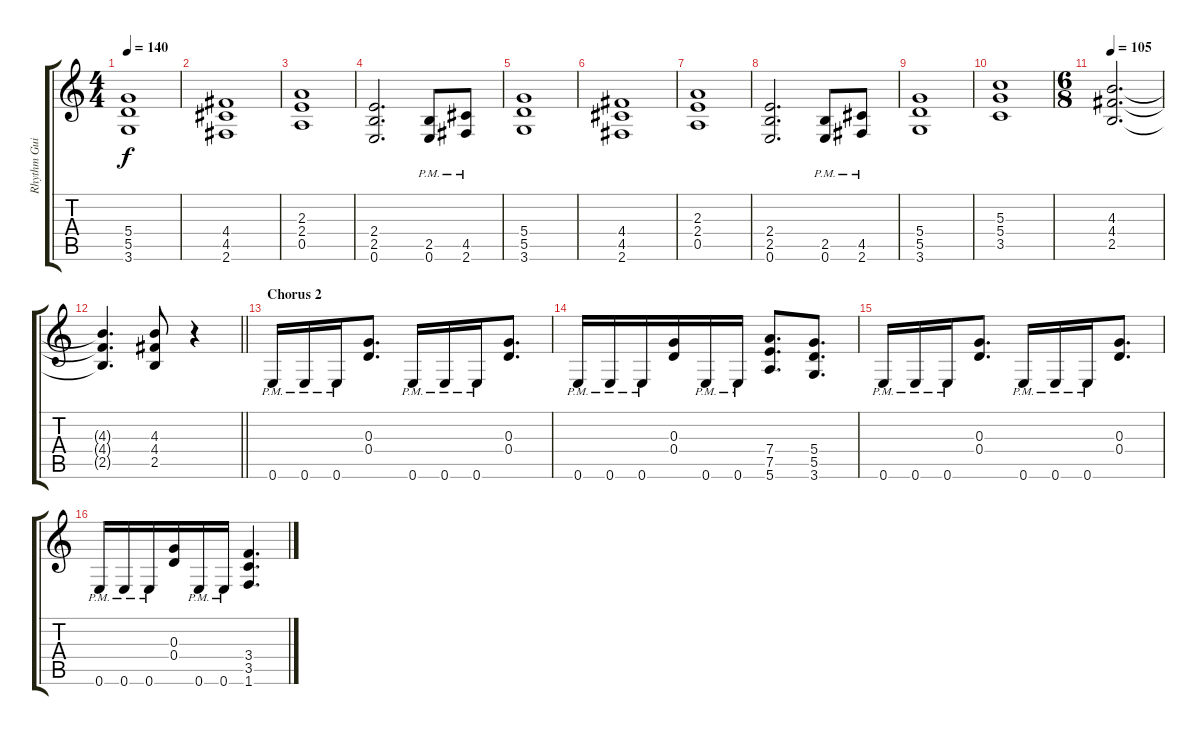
\track ("Rhythm Guitar" "Rhythm Gui") {instrument distortionguitar}
\staff {score tabs}
\tuning (E4 B3 G3 D3 A2 E2) {hide}
\ts (4 4)
\tempo 140
\clef g2
\ks c
(5.4 5.5 3.6).1{dy f} |
(4.4 4.5 2.6).1 |
(2.3 2.4 0.5).1 |
(2.4 2.5 0.6).2{d} (2.5{pm} 0.6{pm}).8 (4.5{pm} 2.6{pm}).8 |
(5.4 5.5 3.6).1 |
(4.4 4.5 2.6).1 |
(2.3 2.4 0.5).1 |
(2.4 2.5 0.6).2{d} (2.5{pm} 0.6{pm}).8 (4.5{pm} 2.6{pm}).8 |
(5.4 5.5 3.6).1 |
(5.3 5.4 3.5).1 |
\ts (6 8)
\tempo 105
(4.3 4.4 2.5).2{d} |
\barLineRight lightlight
(4.3{t} 4.4{t} 2.5{t}).4{d} (4.3 4.4 2.5).8 r.4 |
\section ("" "Chorus 2")
0.6{pm}.16 0.6{pm}.16 0.6{pm}.16 (0.3 0.4).8{d} 0.6{pm}.16 0.6{pm}.16 0.6{pm}.16 (0.3 0.4).8{d} |
0.6{pm}.16 0.6{pm}.16 0.6{pm}.16 (0.3 0.4).16 0.6{pm}.16 0.6{pm}.16 (7.4 7.5 5.6).8{d} (5.4 5.5 3.6).8{d} |
0.6{pm}.16 0.6{pm}.16 0.6{pm}.16 (0.3 0.4).8{d} 0.6{pm}.16 0.6{pm}.16 0.6{pm}.16 (0.3 0.4).8{d} |
0.6{pm}.16 0.6{pm}.16 0.6{pm}.16 (0.3 0.4).16 0.6{pm}.16 0.6{pm}.16 (3.4 3.5 1.6).4{d}
